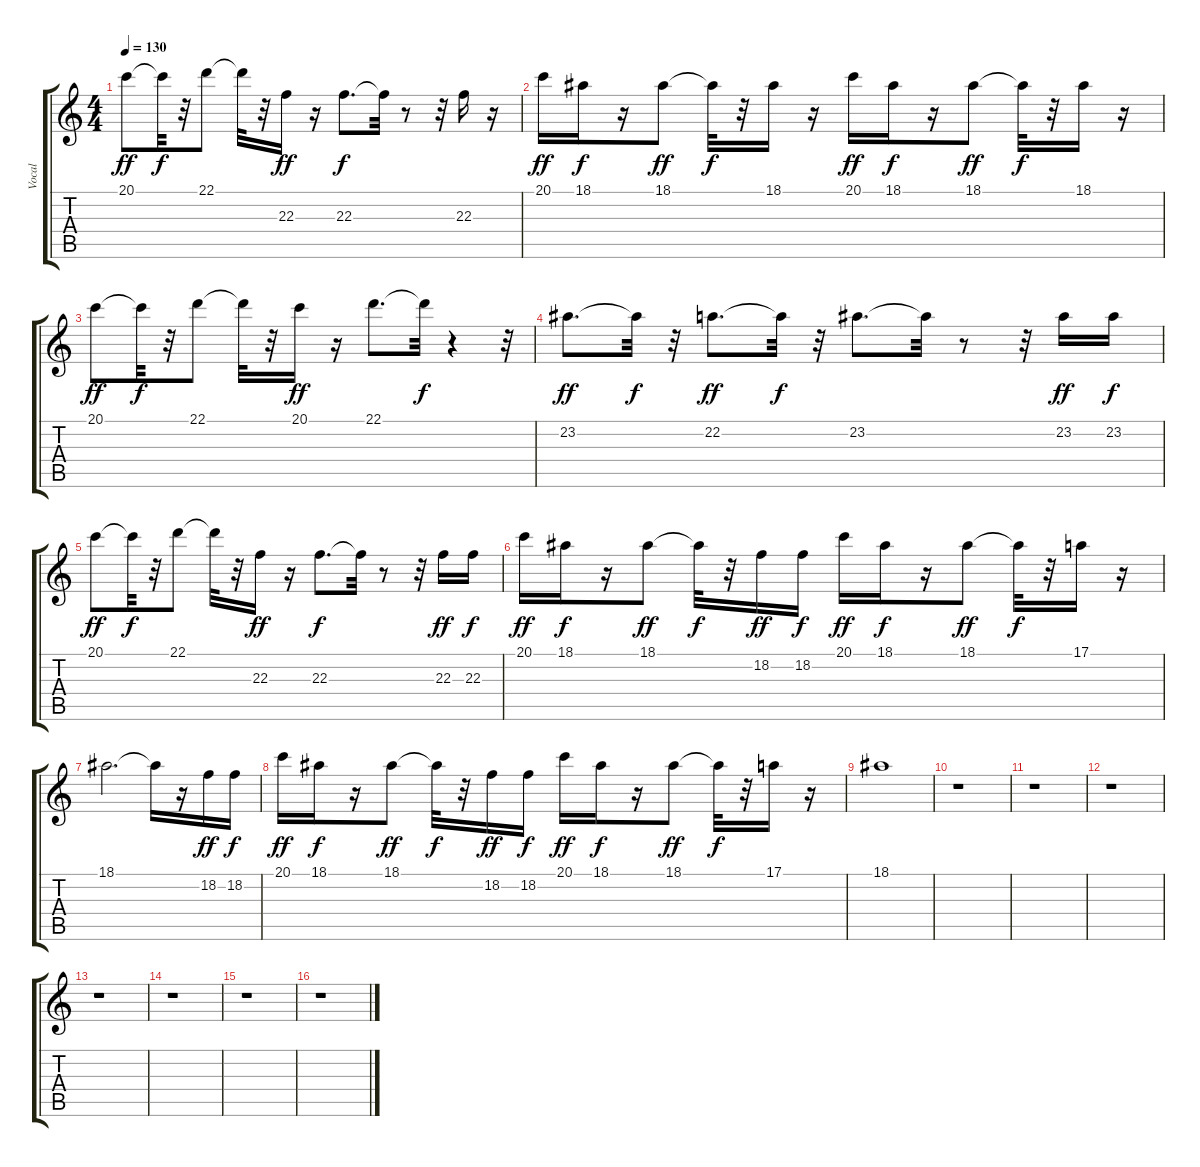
\track ("Vocal" "Vocal") {instrument altosax}
\staff {score tabs}
\tuning (E4 B3 G3 D3 A2 E2) {hide}
\ts (4 4)
\tempo 130
\clef g2
\ks c
20.1.8{dy ff} 20.1{t}.32{dy f} r.32 22.1.8 22.1{t}.32 r.32 22.3.16{dy ff} r.16 22.3.8{d dy f} 22.3{t}.32 r.8 r.32 22.3.16 r.16 |
20.1.16{dy ff} 18.1.16{dy f} r.16 18.1.8{dy ff} 18.1{t}.32{dy f} r.32 18.1.16 r.16 20.1.16{dy ff} 18.1.16{dy f} r.16 18.1.8{dy ff} 18.1{t}.32{dy f} r.32 18.1.16 r.16 |
20.1.8{dy ff} 20.1{t}.32{dy f} r.32 22.1.8 22.1{t}.32 r.32 20.1.16{dy ff} r.16 22.1.8{d} 22.1{t}.32{dy f} r.4 r.32 |
23.2.8{d dy ff} 23.2{t}.32{dy f} r.32 22.2.8{d dy ff} 22.2{t}.32{dy f} r.32 23.2.8{d} 23.2{t}.32 r.8 r.32 23.2.16{dy ff} 23.2.16{dy f} |
20.1.8{dy ff} 20.1{t}.32{dy f} r.32 22.1.8 22.1{t}.32 r.32 22.3.16{dy ff} r.16 22.3.8{d dy f} 22.3{t}.32 r.8 r.32 22.3.16{dy ff} 22.3.16{dy f} |
20.1.16{dy ff} 18.1.16{dy f} r.16 18.1.8{dy ff} 18.1{t}.32{dy f} r.32 18.2.16{dy ff} 18.2.16{dy f} 20.1.16{dy ff} 18.1.16{dy f} r.16 18.1.8{dy ff} 18.1{t}.32{dy f} r.32 17.1.16 r.16 |
18.1.2{d} 18.1{t}.16 r.16 18.2.16{dy ff} 18.2.16{dy f} |
20.1.16{dy ff} 18.1.16{dy f} r.16 18.1.8{dy ff} 18.1{t}.32{dy f} r.32 18.2.16{dy ff} 18.2.16{dy f} 20.1.16{dy ff} 18.1.16{dy f} r.16 18.1.8{dy ff} 18.1{t}.32{dy f} r.32 17.1.16 r.16 |
18.1.1 |
r.1 |
r.1 |
r.1 |
r.1 |
r.1 |
r.1 |
r.1
